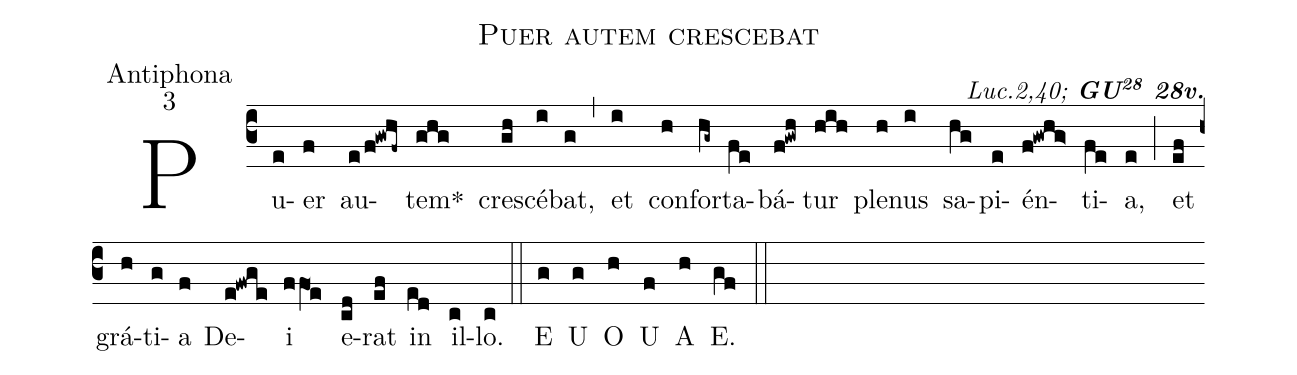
name:Puer autem crescebat;
office-part:Antiphona;
mode:3;
commentary:{\itshape\mdseries Luc.2,40;\/}  {\bfseries GU\textsuperscript{28} 28v.};
%%
(c3) Pu(e)er(f) au(e/f!gwhf~)tem<sp>*</sp>(ghg) cre(gh)scé(i)bat,(g) (,)
et(i) con(h)for(hg~)ta(fe)bá(f!gwh)tur(hih) ple(h)nus(i) sa(hg)pi(e)én(f!gwhg>)ti(fe)a,(e) (;)
et(ef) grá(h)ti(g)a(f) De(e!fwge)i(ffO1e) e(cd)rat(ef) in(ed) il(c)lo.(c) (::)
<eu> E(g) U(g) O(h) U(f) A(h) E.(gf) </eu> (::)
